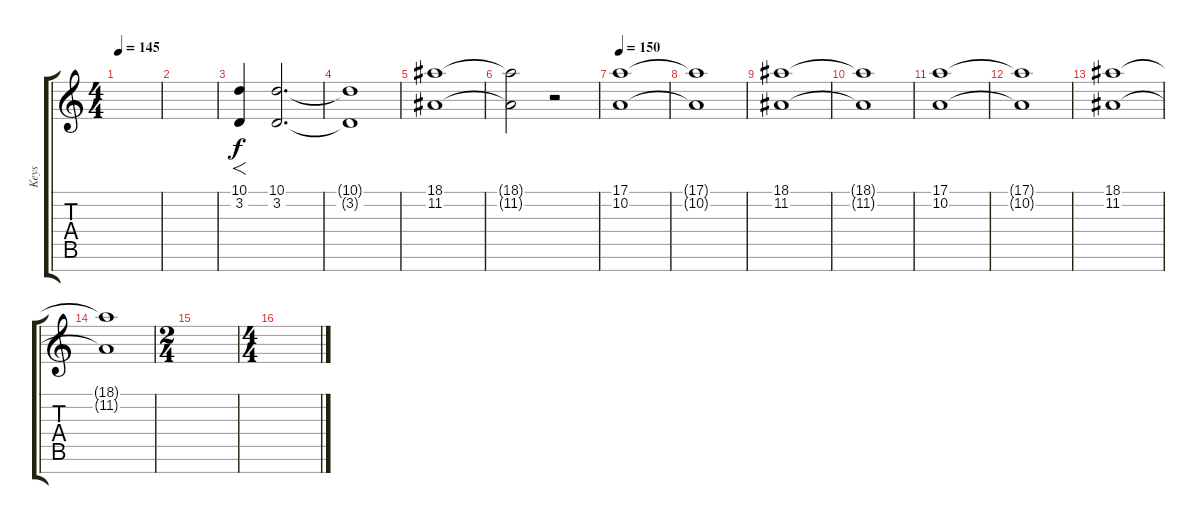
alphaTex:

\track ("Keys" "Keys") {instrument stringensemble1}
\staff {score tabs}
\tuning (E4 B3 G3 D3 A2 E2 B1) {hide}
\ts (4 4)
\tempo 145
\clef g2
\ks c
|
|
(10.1 3.2).4{f volume 10 balance 8 instrument stringensemble1} (10.1 3.2).2{d} |
(10.1{t} 3.2{t}).1 |
(18.1 11.2).1 |
(18.1{t} 11.2{t}).2 r.2 |
\tempo 150
(17.1 10.2).1 |
(17.1{t} 10.2{t}).1 |
(18.1 11.2).1 |
(18.1{t} 11.2{t}).1 |
(17.1 10.2).1 |
(17.1{t} 10.2{t}).1 |
(18.1 11.2).1 |
(18.1{t} 11.2{t}).1 |
\ts (2 4)
|
\ts (4 4)
